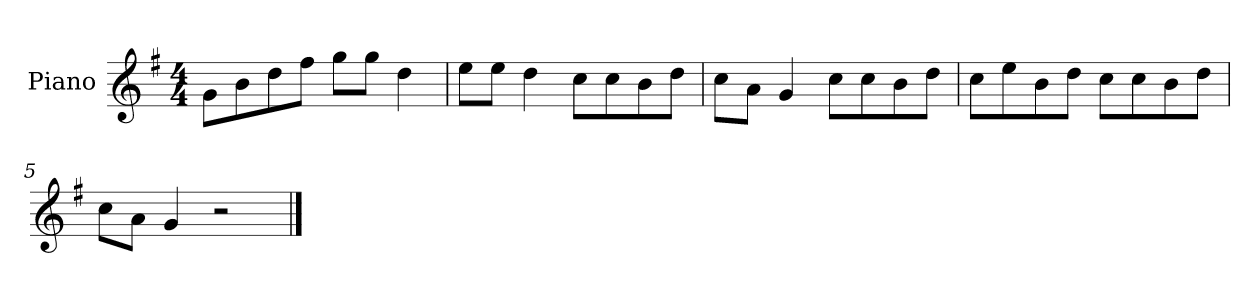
**kern
*part1
*staff1
*I"Piano
*I'P-no
*clefG2
*k[f#]
*M4/4
*MM90
=1
8g\L
8b\
8dd\
8ff#\J
8gg\L
8gg\J
4dd\
=2
8ee\L
8ee\J
4dd\
8cc\L
8cc\
8b\
8dd\J
=3
8cc\L
8a\J
4g/
8cc\L
8cc\
8b\
8dd\J
=4
8cc\L
8ee\
8b\
8dd\J
8cc\L
8cc\
8b\
8dd\J
=5
8cc\L
8a\J
4g/
2r
==
*-
